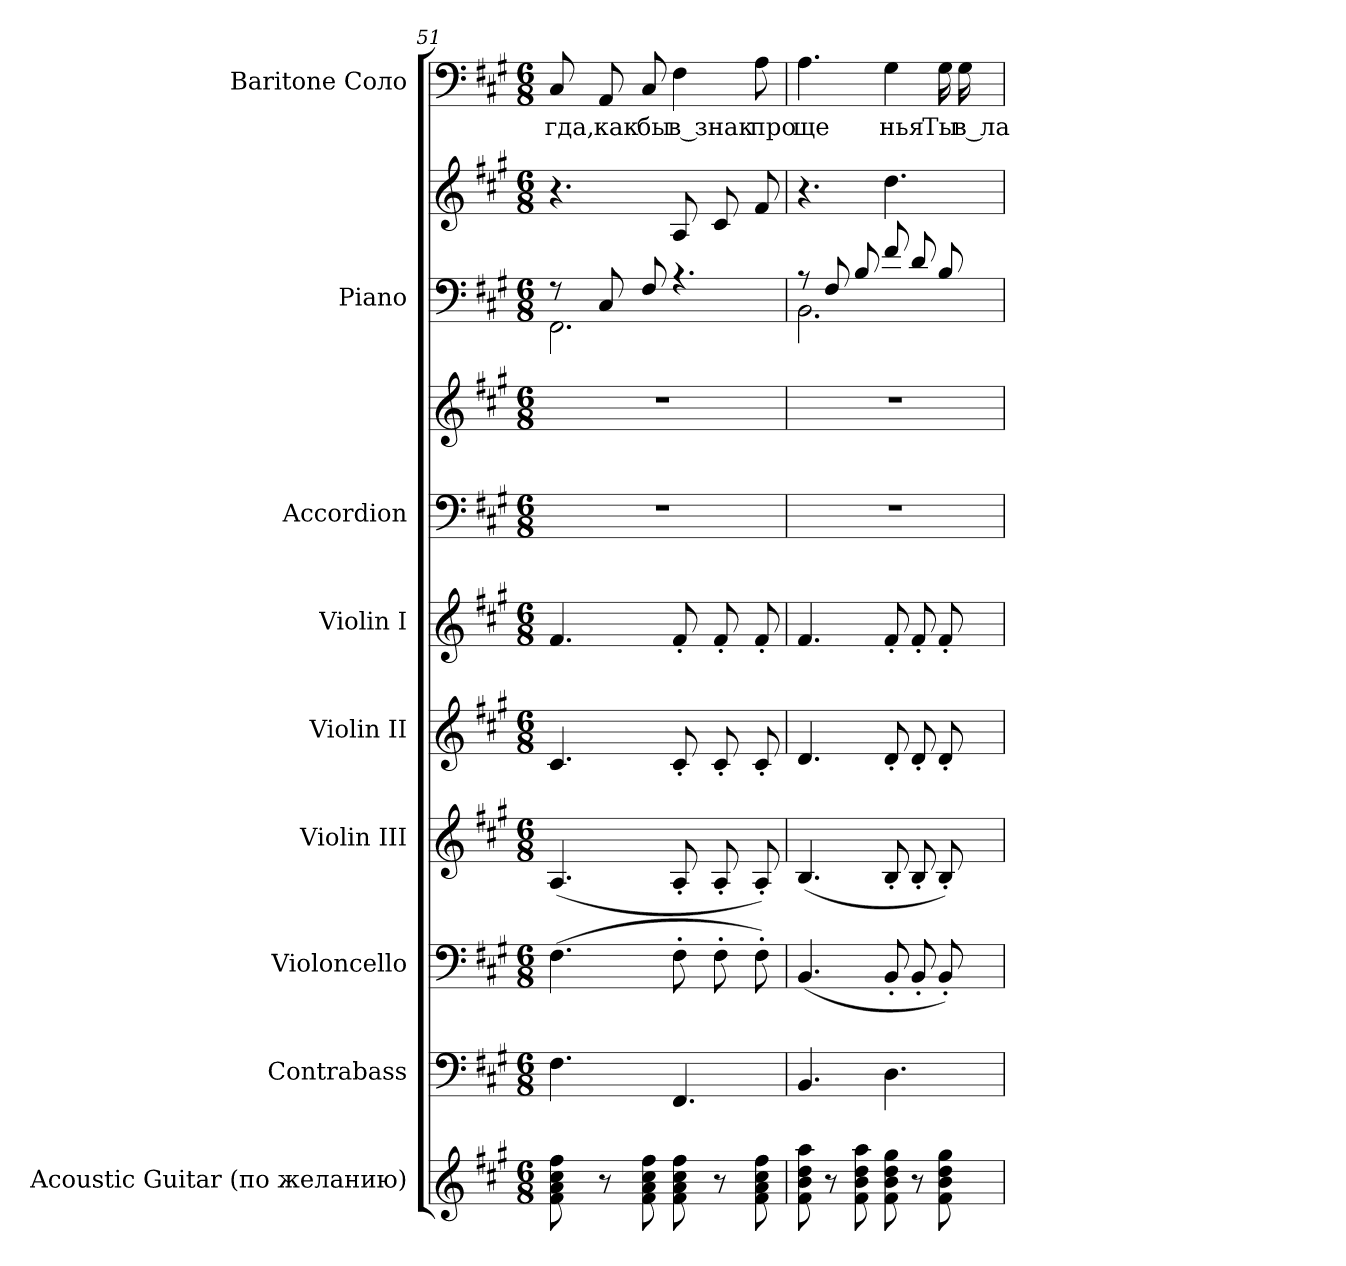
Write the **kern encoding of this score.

**kern	**kern	**kern	**kern	**kern	**kern	**kern	**kern	**kern	**kern	**kern	**text
*part9	*part8	*part7	*part6	*part5	*part4	*part3	*part3	*part2	*part2	*part1	*part1
*staff11	*staff10	*staff9	*staff8	*staff7	*staff6	*staff5	*staff4	*staff3	*staff2	*staff1	*staff1
*I"Acoustic Guitar (по желанию)	*I"Contrabass	*I"Violoncello	*I"Violin III	*I"Violin II	*I"Violin I	*I"Accordion	*	*I"Piano	*	*I"Baritone Соло	*
*I'A. Gtr.	*I'Cb.	*I'Vc.	*I'Vln. III	*I'Vln. II	*I'Vln. I	*I'Accord.	*	*I'Pno.	*	*I'Bar.	*
!!LO:PB:g=z
*clefG2	*clefF4	*clefF4	*clefG2	*clefG2	*clefG2	*clefF4	*clefG2	*clefF4	*clefG2	*clefF4	*
*ITrd7c12	*ITrd7c12	*	*	*	*	*	*	*	*	*	*
*k[f#c#g#]	*k[f#c#g#]	*k[f#c#g#]	*k[f#c#g#]	*k[f#c#g#]	*k[f#c#g#]	*k[f#c#g#]	*k[f#c#g#]	*k[f#c#g#]	*k[f#c#g#]	*k[f#c#g#]	*
*A:	*A:	*A:	*A:	*A:	*A:	*A:	*A:	*A:	*A:	*A:	*
*M6/8	*M6/8	*M6/8	*M6/8	*M6/8	*M6/8	*M6/8	*M6/8	*M6/8	*M6/8	*M6/8	*
=51	=51	=51	=51	=51	=51	=51	=51	=51	=51	=51	=51
!	!	!	!	!	!	!LO:N:vis=1	!LO:N:vis=1	!	!	!	!
*	*	*	*	*	*	*	*	*^	*	*	*
!	!	!	!	!	!	!	!	!	!	!	!	!LO:LY:b:color=#000000
8F#i\ 8Ai 8c#i 8f#i	4.FF#i\	(4.F#i\	(4.Ai/	4.c#i/	4.f#i/	2.r	2.r	8r	2.FF#i\	4.r	8C#i/	гда,
!	!	!	!	!	!	!	!	!	!	!	!	!LO:LY:b:color=#000000
8r	.	.	.	.	.	.	.	8C#i/	.	.	8AAi/	как
!	!	!	!	!	!	!	!	!	!	!	!	!LO:LY:b:color=#000000
8F#i\ 8Ai 8c#i 8f#i	.	.	.	.	.	.	.	8F#i/	.	.	8C#i/	бы
!	!	!	!	!	!	!	!	!	!	!	!	!LO:LY:b:color=#000000
8F#i\ 8Ai 8c#i 8f#i	4.FFF#i/	8F#'i\	8A'i/	8c#'i/	8f#'i/	.	.	4.r	.	8Ai/	4F#i\	в знак
8r	.	8F#'i\	8A'i/	8c#'i/	8f#'i/	.	.	.	.	8c#i/	.	.
!	!	!	!	!	!	!	!	!	!	!	!	!LO:LY:b:color=#000000
8F#i\ 8Ai 8c#i 8f#i	.	8F#'i\)	8A'i/)	8c#'i/	8f#'i/	.	.	.	.	8f#i/	8Ai\	про_
=52	=52	=52	=52	=52	=52	=52	=52	=52	=52	=52	=52	=52
!	!	!	!	!	!	!LO:N:vis=1	!LO:N:vis=1	!	!	!	!	!
!	!	!	!	!	!	!	!	!	!	!	!	!LO:LY:b:color=#000000
8F#i\ 8Bi 8di 8ai	4.BBBi/	(4.BBi/	(4.Bi/	4.di/	4.f#i/	2.r	2.r	8r	2.BBi\	4.r	4.Ai\	ще_
8r	.	.	.	.	.	.	.	8F#i/	.	.	.	.
8F#i\ 8Bi 8di 8ai	.	.	.	.	.	.	.	8Bi/	.	.	.	.
!	!	!	!	!	!	!	!	!	!	!	!	!LO:LY:b:color=#000000
8F#i\ 8Bi 8di 8g#i	4.DDi\	8BB'i/	8B'i/	8d'i/	8f#'i/	.	.	8f#i/	.	4.ddi\	4G#i\	нья
8r	.	8BB'i/	8B'i/	8d'i/	8f#'i/	.	.	8di/	.	.	.	.
!	!	!	!	!	!	!	!	!	!	!	!	!LO:LY:b:color=#000000
8F#i\ 8Bi 8di 8g#i	.	8BB'i/)	8B'i/)	8d'i/	8f#'i/	.	.	8Bi/	.	.	16G#i\	Ты
!	!	!	!	!	!	!	!	!	!	!	!	!LO:LY:b:color=#000000
.	.	.	.	.	.	.	.	.	.	.	16G#i\	в ла_
*	*	*	*	*	*	*	*	*v	*v	*	*	*
=	=	=	=	=	=	=	=	=	=	=	=
*-	*-	*-	*-	*-	*-	*-	*-	*-	*-	*-	*-
